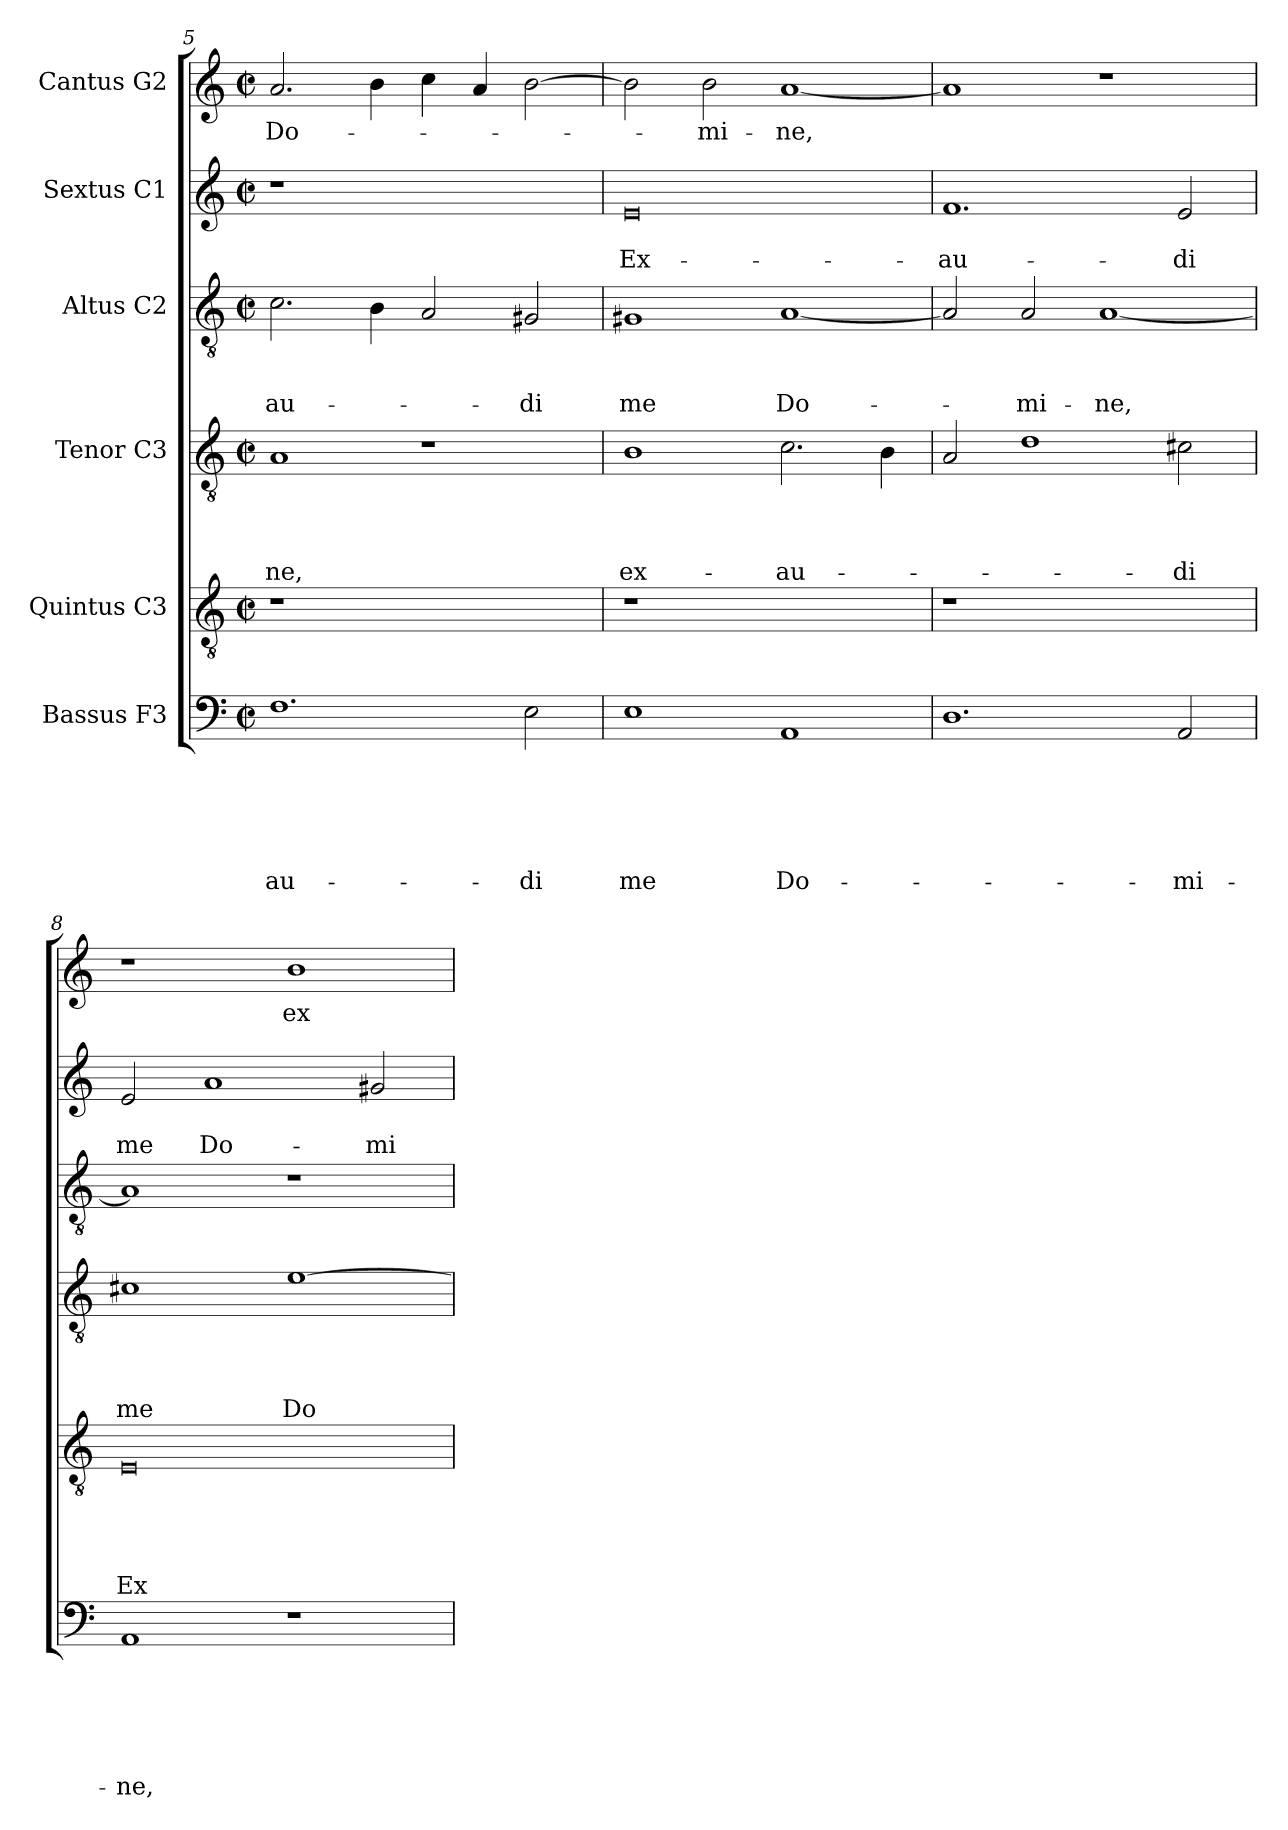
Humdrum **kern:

**kern	**text	**text	**text	**text	**text	**text	**kern	**text	**text	**text	**text	**text	**kern	**text	**text	**text	**text	**kern	**text	**text	**text	**kern	**text	**text	**kern	**text
*part6	*part6	*part6	*part6	*part6	*part6	*part6	*part5	*part5	*part5	*part5	*part5	*part5	*part4	*part4	*part4	*part4	*part4	*part3	*part3	*part3	*part3	*part2	*part2	*part2	*part1	*part1
*staff6	*staff6	*staff6	*staff6	*staff6	*staff6	*staff6	*staff5	*staff5	*staff5	*staff5	*staff5	*staff5	*staff4	*staff4	*staff4	*staff4	*staff4	*staff3	*staff3	*staff3	*staff3	*staff2	*staff2	*staff2	*staff1	*staff1
*I"Bassus F3	*	*	*	*	*	*	*I"Quintus C3	*	*	*	*	*	*I"Tenor C3	*	*	*	*	*I"Altus C2	*	*	*	*I"Sextus C1	*	*	*I"Cantus G2	*
*clefF4	*	*	*	*	*	*	*clefGv2	*	*	*	*	*	*clefGv2	*	*	*	*	*clefGv2	*	*	*	*clefG2	*	*	*clefG2	*
*k[]	*	*	*	*	*	*	*k[]	*	*	*	*	*	*k[]	*	*	*	*	*k[]	*	*	*	*k[]	*	*	*k[]	*
*C:	*	*	*	*	*	*	*C:	*	*	*	*	*	*C:	*	*	*	*	*C:	*	*	*	*C:	*	*	*C:	*
*M2/2	*	*	*	*	*	*	*M2/2	*	*	*	*	*	*M2/2	*	*	*	*	*M2/2	*	*	*	*M2/2	*	*	*M2/2	*
*met(c|)	*	*	*	*	*	*	*met(c|)	*	*	*	*	*	*met(c|)	*	*	*	*	*met(c|)	*	*	*	*met(c|)	*	*	*met(c|)	*
=5	=5	=5	=5	=5	=5	=5	=5	=5	=5	=5	=5	=5	=5	=5	=5	=5	=5	=5	=5	=5	=5	=5	=5	=5	=5	=5
!	!	!	!	!	!	!LO:LY:b	!	!	!	!	!	!	!	!	!	!	!LO:LY:b	!	!	!	!LO:LY:b	!	!	!	!	!LO:LY:b
1.F	.	.	.	.	.	-au-	1r	.	.	.	.	.	1A	.	.	.	-ne,	2.c\	.	.	-au-	1r	.	.	2.a/	Do-
.	.	.	.	.	.	.	.	.	.	.	.	.	.	.	.	.	.	4B\	.	.	.	.	.	.	4b\	.
.	.	.	.	.	.	.	1ryy	.	.	.	.	.	1r	.	.	.	.	2A/	.	.	.	1ryy	.	.	4cc\	.
.	.	.	.	.	.	.	.	.	.	.	.	.	.	.	.	.	.	.	.	.	.	.	.	.	4a/	.
!	!	!	!	!	!	!LO:LY:b	!	!	!	!	!	!	!	!	!	!	!	!	!	!	!LO:LY:b	!	!	!	!	!
2E\	.	.	.	.	.	-di	.	.	.	.	.	.	.	.	.	.	.	2G#X/	.	.	-di	.	.	.	[2b\	.
!!LO:LB:g=z
=6	=6	=6	=6	=6	=6	=6	=6	=6	=6	=6	=6	=6	=6	=6	=6	=6	=6	=6	=6	=6	=6	=6	=6	=6	=6	=6
!	!	!	!	!	!	!LO:LY:b	!	!	!	!	!	!	!	!	!	!	!LO:LY:b	!	!	!	!LO:LY:b	!	!	!LO:LY:b	!	!
1E	.	.	.	.	.	me	1r	.	.	.	.	.	1B	.	.	.	ex-	1G#X	.	.	me	0e	.	Ex-	2b\]	.
!	!	!	!	!	!	!	!	!	!	!	!	!	!	!	!	!	!	!	!	!	!	!	!	!	!	!LO:LY:b
.	.	.	.	.	.	.	.	.	.	.	.	.	.	.	.	.	.	.	.	.	.	.	.	.	2b\	-mi-
!	!	!	!	!	!	!LO:LY:b	!	!	!	!	!	!	!	!	!	!	!LO:LY:b	!	!	!	!LO:LY:b	!	!	!	!	!LO:LY:b
1AA	.	.	.	.	.	Do-	1ryy	.	.	.	.	.	2.c\	.	.	.	-au-	[1A	.	.	Do-	.	.	.	[1a	-ne,
.	.	.	.	.	.	.	.	.	.	.	.	.	4B\	.	.	.	.	.	.	.	.	.	.	.	.	.
=7	=7	=7	=7	=7	=7	=7	=7	=7	=7	=7	=7	=7	=7	=7	=7	=7	=7	=7	=7	=7	=7	=7	=7	=7	=7	=7
!	!	!	!	!	!	!	!	!	!	!	!	!	!	!	!	!	!	!	!	!	!	!	!	!LO:LY:b	!	!
1.D	.	.	.	.	.	.	1r	.	.	.	.	.	2A/	.	.	.	.	2A/]	.	.	.	1.f	.	-au-	1a]	.
!	!	!	!	!	!	!	!	!	!	!	!	!	!	!	!	!	!	!	!	!	!LO:LY:b	!	!	!	!	!
.	.	.	.	.	.	.	.	.	.	.	.	.	1d	.	.	.	.	2A/	.	.	-mi-	.	.	.	.	.
!	!	!	!	!	!	!	!	!	!	!	!	!	!	!	!	!	!	!	!	!	!LO:LY:b	!	!	!	!	!
.	.	.	.	.	.	.	1ryy	.	.	.	.	.	.	.	.	.	.	[1A	.	.	-ne,	.	.	.	1r	.
!	!	!	!	!	!	!LO:LY:b	!	!	!	!	!	!	!	!	!	!	!LO:LY:b	!	!	!	!	!	!	!LO:LY:b	!	!
2AA/	.	.	.	.	.	-mi-	.	.	.	.	.	.	2c#X\	.	.	.	-di	.	.	.	.	2e/	.	-di	.	.
=8	=8	=8	=8	=8	=8	=8	=8	=8	=8	=8	=8	=8	=8	=8	=8	=8	=8	=8	=8	=8	=8	=8	=8	=8	=8	=8
!	!	!	!	!	!	!LO:LY:b	!	!	!	!	!	!LO:LY:b	!	!	!	!	!LO:LY:b	!	!	!	!	!	!	!LO:LY:b	!	!
1AA	.	.	.	.	.	-ne,	0E	.	.	.	.	Ex-	1c#X	.	.	.	me	1A]	.	.	.	2e/	.	me	1r	.
!	!	!	!	!	!	!	!	!	!	!	!	!	!	!	!	!	!	!	!	!	!	!	!	!LO:LY:b	!	!
.	.	.	.	.	.	.	.	.	.	.	.	.	.	.	.	.	.	.	.	.	.	1a	.	Do-	.	.
!	!	!	!	!	!	!	!	!	!	!	!	!	!	!	!	!	!LO:LY:b	!	!	!	!	!	!	!	!	!LO:LY:b
1r	.	.	.	.	.	.	.	.	.	.	.	.	[1e	.	.	.	Do-	1r	.	.	.	.	.	.	1b	ex-
!	!	!	!	!	!	!	!	!	!	!	!	!	!	!	!	!	!	!	!	!	!	!	!	!LO:LY:b	!	!
.	.	.	.	.	.	.	.	.	.	.	.	.	.	.	.	.	.	.	.	.	.	2g#X/	.	-mi-	.	.
=	=	=	=	=	=	=	=	=	=	=	=	=	=	=	=	=	=	=	=	=	=	=	=	=	=	=
*-	*-	*-	*-	*-	*-	*-	*-	*-	*-	*-	*-	*-	*-	*-	*-	*-	*-	*-	*-	*-	*-	*-	*-	*-	*-	*-
